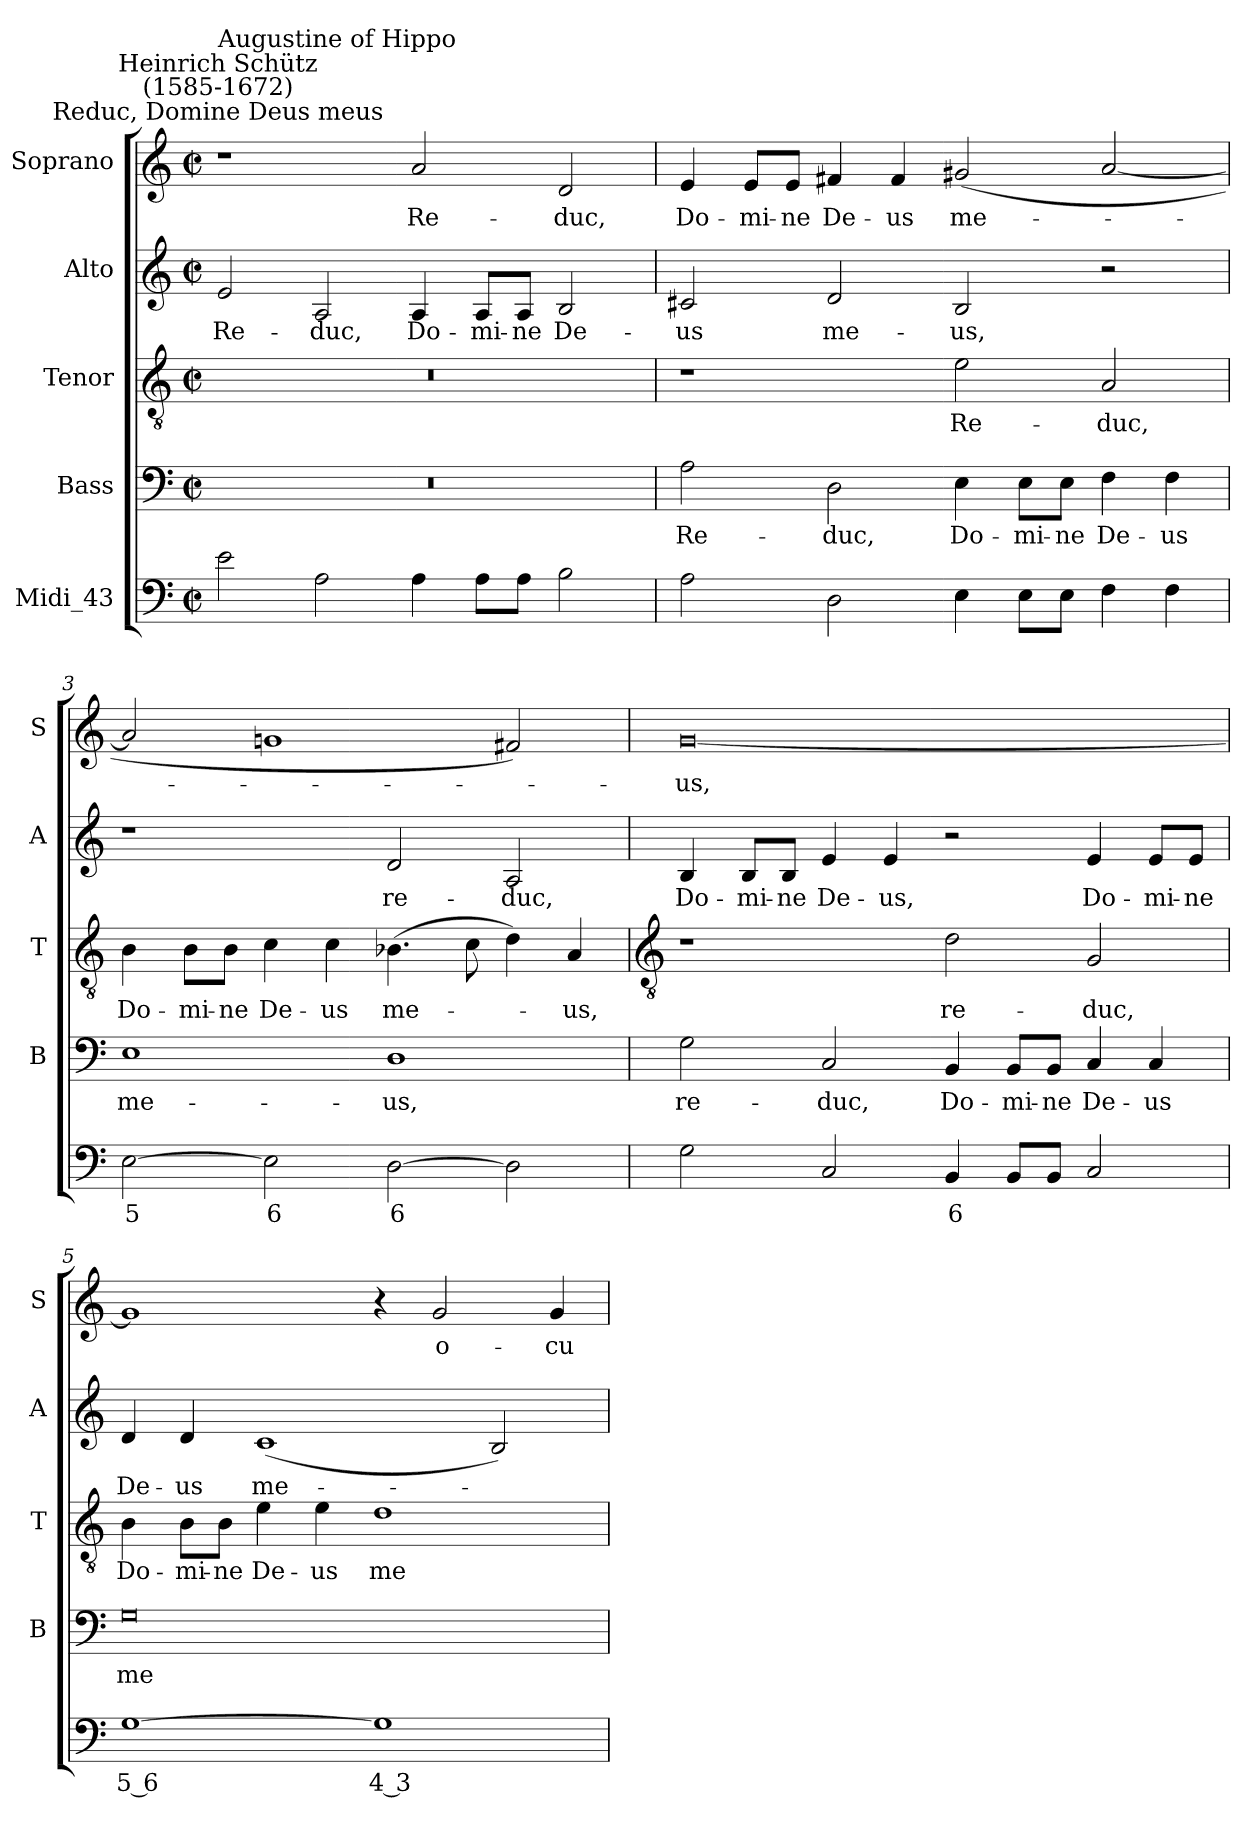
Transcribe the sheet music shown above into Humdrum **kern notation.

**kern	**text	**kern	**text	**kern	**text	**kern	**text	**kern	**text
*part5	*part5	*part4	*part4	*part3	*part3	*part2	*part2	*part1	*part1
*staff5	*staff5	*staff4	*staff4	*staff3	*staff3	*staff2	*staff2	*staff1	*staff1
*I"Midi_43	*	*I"Bass	*	*I"Tenor	*	*I"Alto	*	*I"Soprano	*
*	*	*I'B	*	*I'T	*	*I'A	*	*I'S	*
*clefF4	*	*clefF4	*	*clefGv2	*	*clefG2	*	*clefG2	*
*k[]	*	*k[]	*	*k[]	*	*k[]	*	*k[]	*
*C:	*	*C:	*	*C:	*	*C:	*	*C:	*
*M4/2	*	*M4/2	*	*M4/2	*	*M4/2	*	*M4/2	*
*met(c|)	*	*met(c|)	*	*met(c|)	*	*met(c|)	*	*met(c|)	*
=1	=1	=1	=1	=1	=1	=1	=1	=1	=1
!	!	!	!	!	!	!	!	!LO:TX:a:cj:t=Reduc, Domine Deus meus	!
!	!	!	!	!	!	!	!	!LO:TX:a:cj:t=Heinrich Schütz\n(1585-1672)	!
!	!	!	!	!	!	!	!	!LO:TX:a:t=Augustine of Hippo	!
!	!	!	!	!	!	!	!LO:LY:b	!	!
2e	.	0r	.	0r	.	2e	Re-	1r	.
!	!	!	!	!	!	!	!LO:LY:b	!	!
2A	.	.	.	.	.	2A	-duc,	.	.
!	!	!	!	!	!	!	!LO:LY:b	!	!LO:LY:b
4A	.	.	.	.	.	4A	Do-	2a	Re-
!	!	!	!	!	!	!	!LO:LY:b	!	!
8AL	.	.	.	.	.	8A/L	-mi-	.	.
!	!	!	!	!	!	!	!LO:LY:b	!	!
8AJ	.	.	.	.	.	8A/J	-ne	.	.
!	!	!	!	!	!	!	!LO:LY:b	!	!LO:LY:b
2B	.	.	.	.	.	2B	De-	2d	-duc,
=2	=2	=2	=2	=2	=2	=2	=2	=2	=2
!	!	!	!LO:LY:b	!	!	!	!LO:LY:b	!	!LO:LY:b
2A	.	2A	Re-	1r	.	2c#X	-us	4e	Do-
!	!	!	!	!	!	!	!	!	!LO:LY:b
.	.	.	.	.	.	.	.	8e/L	-mi-
!	!	!	!	!	!	!	!	!	!LO:LY:b
.	.	.	.	.	.	.	.	8e/J	-ne
!	!	!	!LO:LY:b	!	!	!	!LO:LY:b	!	!LO:LY:b
2D	.	2D	-duc,	.	.	2d	me-	4f#X	De-
!	!	!	!	!	!	!	!	!	!LO:LY:b
.	.	.	.	.	.	.	.	4f#	-us
!	!	!	!LO:LY:b	!	!LO:LY:b	!	!LO:LY:b	!	!LO:LY:b
4E	.	4E	Do-	2e	Re-	2B	-us,	(<2g#X	me-
!	!	!	!LO:LY:b	!	!	!	!	!	!
8EL	.	8E\L	-mi-	.	.	.	.	.	.
!	!	!	!LO:LY:b	!	!	!	!	!	!
8EJ	.	8E\J	-ne	.	.	.	.	.	.
!	!	!	!LO:LY:b	!	!LO:LY:b	!	!	!	!
4F	.	4F	De-	2A	-duc,	2r	.	[2a	.
!	!	!	!LO:LY:b	!	!	!	!	!	!
4F	.	4F	-us	.	.	.	.	.	.
=3	=3	=3	=3	=3	=3	=3	=3	=3	=3
!	!LO:LY:b	!	!LO:LY:b	!	!LO:LY:b	!	!	!	!
[2E	5	1E	me-	4B	Do-	1r	.	2a]	.
!	!	!	!	!	!LO:LY:b	!	!	!	!
.	.	.	.	8B\L	-mi-	.	.	.	.
!	!	!	!	!	!LO:LY:b	!	!	!	!
.	.	.	.	8B\J	-ne	.	.	.	.
!	!LO:LY:b	!	!	!	!LO:LY:b	!	!	!	!
2E]	6	.	.	4c	De-	.	.	1gn	.
!	!	!	!	!	!LO:LY:b	!	!	!	!
.	.	.	.	4c	-us	.	.	.	.
!	!LO:LY:b	!	!LO:LY:b	!	!LO:LY:b	!	!LO:LY:b	!	!
[2D	6	1D	-us,	(>4.B-X	me-	2d	re-	.	.
.	.	.	.	8c	.	.	.	.	.
!	!	!	!	!	!	!	!LO:LY:b	!	!
2D]	.	.	.	4d)	.	2A	-duc,	2f#X)	.
!	!	!	!	!	!LO:LY:b	!	!	!	!
.	.	.	.	4A	us,	.	.	.	.
!!LO:LB:g=z
=4	=4	=4	=4	=4	=4	=4	=4	=4	=4
*	*	*	*	*clefGv2	*	*	*	*	*
!	!	!	!LO:LY:b	!	!	!	!LO:LY:b	!	!LO:LY:b
2G	.	2G	re-	1r	.	4B	Do-	[0g	us,
!	!	!	!	!	!	!	!LO:LY:b	!	!
.	.	.	.	.	.	8B/L	-mi-	.	.
!	!	!	!	!	!	!	!LO:LY:b	!	!
.	.	.	.	.	.	8B/J	-ne	.	.
!	!	!	!LO:LY:b	!	!	!	!LO:LY:b	!	!
2C	.	2C	-duc,	.	.	4e	De-	.	.
!	!	!	!	!	!	!	!LO:LY:b	!	!
.	.	.	.	.	.	4e	-us,	.	.
!	!LO:LY:b	!	!LO:LY:b	!	!LO:LY:b	!	!	!	!
4BB	6	4BB	Do-	2d	re-	2r	.	.	.
!	!	!	!LO:LY:b	!	!	!	!	!	!
8BBL	.	8BB/L	-mi-	.	.	.	.	.	.
!	!	!	!LO:LY:b	!	!	!	!	!	!
8BBJ	.	8BB/J	-ne	.	.	.	.	.	.
!	!	!	!LO:LY:b	!	!LO:LY:b	!	!LO:LY:b	!	!
2C	.	4C	De-	2G	-duc,	4e	Do-	.	.
!	!	!	!LO:LY:b	!	!	!	!LO:LY:b	!	!
.	.	4C	-us	.	.	8e/L	-mi-	.	.
!	!	!	!	!	!	!	!LO:LY:b	!	!
.	.	.	.	.	.	8e/J	-ne	.	.
=5	=5	=5	=5	=5	=5	=5	=5	=5	=5
!	!LO:LY:b	!	!LO:LY:b	!	!LO:LY:b	!	!LO:LY:b	!	!
[1G	5 6	0G	me-	4B	Do-	4d	De-	1g]	.
!	!	!	!	!	!LO:LY:b	!	!LO:LY:b	!	!
.	.	.	.	8B\L	-mi-	4d	-us	.	.
!	!	!	!	!	!LO:LY:b	!	!	!	!
.	.	.	.	8B\J	-ne	.	.	.	.
!	!	!	!	!	!LO:LY:b	!	!LO:LY:b	!	!
.	.	.	.	4e	De-	(<1c	me-	.	.
!	!	!	!	!	!LO:LY:b	!	!	!	!
.	.	.	.	4e	-us	.	.	.	.
!	!LO:LY:b	!	!	!	!LO:LY:b	!	!	!	!
1G]	4 3	.	.	1d	me-	.	.	4r	.
!	!	!	!	!	!	!	!	!	!LO:LY:b
.	.	.	.	.	.	.	.	2g	o-
.	.	.	.	.	.	2B)	.	.	.
!	!	!	!	!	!	!	!	!	!LO:LY:b
.	.	.	.	.	.	.	.	4g	-cu-
=	=	=	=	=	=	=	=	=	=
*-	*-	*-	*-	*-	*-	*-	*-	*-	*-
